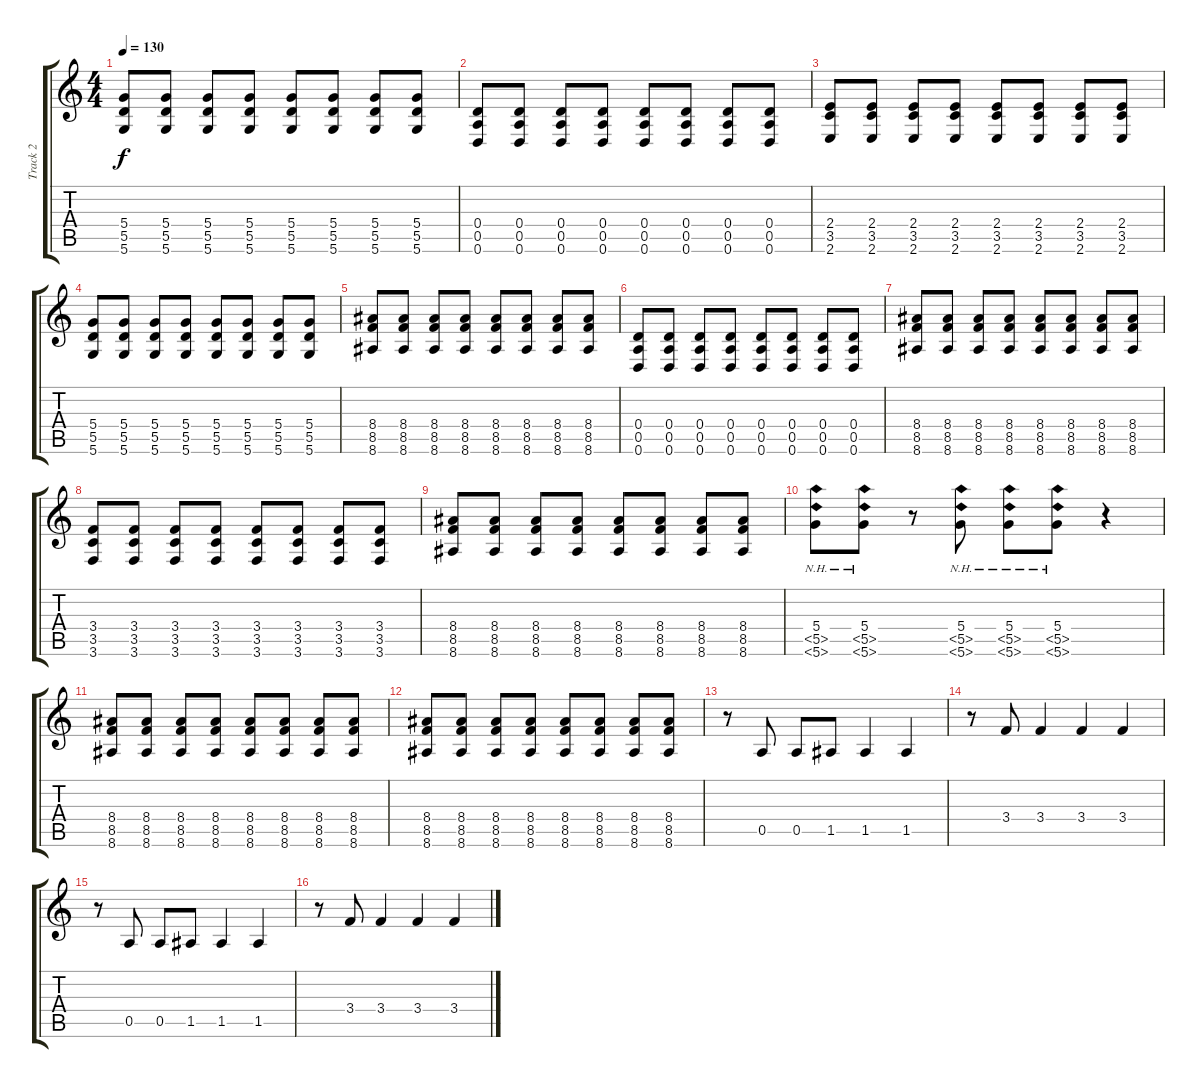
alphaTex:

\track ("Track 2" "Track 2") {instrument distortionguitar}
\staff {score tabs}
\tuning (E4 B3 G3 D3 A2 D2) {hide}
\ts (4 4)
\tempo 130
\clef g2
\ks c
(5.4 5.5 5.6).8{dy f} (5.4 5.5 5.6).8 (5.4 5.5 5.6).8 (5.4 5.5 5.6).8 (5.4 5.5 5.6).8 (5.4 5.5 5.6).8 (5.4 5.5 5.6).8 (5.4 5.5 5.6).8 |
(0.4 0.5 0.6).8 (0.4 0.5 0.6).8 (0.4 0.5 0.6).8 (0.4 0.5 0.6).8 (0.4 0.5 0.6).8 (0.4 0.5 0.6).8 (0.4 0.5 0.6).8 (0.4 0.5 0.6).8 |
(2.4 3.5 2.6).8 (2.4 3.5 2.6).8 (2.4 3.5 2.6).8 (2.4 3.5 2.6).8 (2.4 3.5 2.6).8 (2.4 3.5 2.6).8 (2.4 3.5 2.6).8 (2.4 3.5 2.6).8 |
(5.4 5.5 5.6).8 (5.4 5.5 5.6).8 (5.4 5.5 5.6).8 (5.4 5.5 5.6).8 (5.4 5.5 5.6).8 (5.4 5.5 5.6).8 (5.4 5.5 5.6).8 (5.4 5.5 5.6).8 |
(8.4 8.5 8.6).8 (8.4 8.5 8.6).8 (8.4 8.5 8.6).8 (8.4 8.5 8.6).8 (8.4 8.5 8.6).8 (8.4 8.5 8.6).8 (8.4 8.5 8.6).8 (8.4 8.5 8.6).8 |
(0.4 0.5 0.6).8 (0.4 0.5 0.6).8 (0.4 0.5 0.6).8 (0.4 0.5 0.6).8 (0.4 0.5 0.6).8 (0.4 0.5 0.6).8 (0.4 0.5 0.6).8 (0.4 0.5 0.6).8 |
(8.4 8.5 8.6).8 (8.4 8.5 8.6).8 (8.4 8.5 8.6).8 (8.4 8.5 8.6).8 (8.4 8.5 8.6).8 (8.4 8.5 8.6).8 (8.4 8.5 8.6).8 (8.4 8.5 8.6).8 |
(3.4 3.5 3.6).8 (3.4 3.5 3.6).8 (3.4 3.5 3.6).8 (3.4 3.5 3.6).8 (3.4 3.5 3.6).8 (3.4 3.5 3.6).8 (3.4 3.5 3.6).8 (3.4 3.5 3.6).8 |
(8.4 8.5 8.6).8 (8.4 8.5 8.6).8 (8.4 8.5 8.6).8 (8.4 8.5 8.6).8 (8.4 8.5 8.6).8 (8.4 8.5 8.6).8 (8.4 8.5 8.6).8 (8.4 8.5 8.6).8 |
(5.4 5.5{nh} 5.6{nh}).8 (5.4 5.5{nh} 5.6{nh}).8 r.8 (5.4 5.5{nh} 5.6{nh}).8 (5.4 5.5{nh} 5.6{nh}).8 (5.4 5.5{nh} 5.6{nh}).8 r.4 |
(8.4 8.5 8.6).8 (8.4 8.5 8.6).8 (8.4 8.5 8.6).8 (8.4 8.5 8.6).8 (8.4 8.5 8.6).8 (8.4 8.5 8.6).8 (8.4 8.5 8.6).8 (8.4 8.5 8.6).8 |
(8.4 8.5 8.6).8 (8.4 8.5 8.6).8 (8.4 8.5 8.6).8 (8.4 8.5 8.6).8 (8.4 8.5 8.6).8 (8.4 8.5 8.6).8 (8.4 8.5 8.6).8 (8.4 8.5 8.6).8 |
r.8 0.5.8 0.5.8 1.5.8 1.5.4 1.5.4 |
r.8 3.4.8 3.4.4 3.4.4 3.4.4 |
r.8 0.5.8 0.5.8 1.5.8 1.5.4 1.5.4 |
r.8 3.4.8 3.4.4 3.4.4 3.4.4
